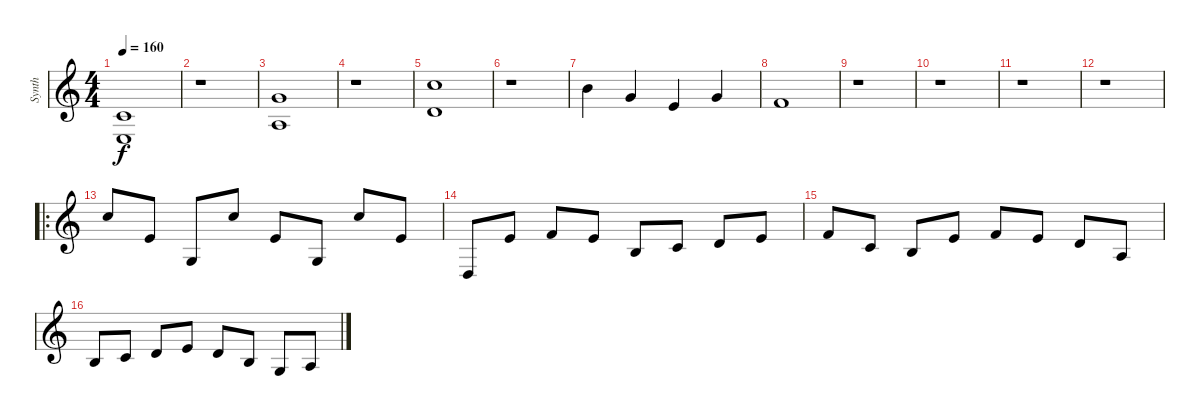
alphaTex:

\track ("Synth" "Synth") {instrument acousticgrandpiano}
\staff {score}
\tuning (E4 B3 G3 D3 A2 E2) {hide}
\ts (4 4)
\tempo 160
\clef g2
\ks c
(1.2 2.4).1{dy f} |
r.1 |
(3.1 2.3).1 |
r.1 |
(8.1 7.3).1 |
r.1 |
7.1.4 8.2.4 9.3.4 8.2.4 |
6.2.1 |
r.1 |
r.1 |
r.1 |
r.1 |
\ro
8.1.8 9.3.8 10.5.8 8.1.8 9.3.8 10.5.8 8.1.8 9.3.8 |
10.6.8 9.3.8 10.3.8 9.3.8 4.3.8 5.3.8 7.3.8 9.3.8 |
10.3.8 5.3.8 4.3.8 9.3.8 10.3.8 9.3.8 7.3.8 2.3.8 |
4.3.8 5.3.8 7.3.8 9.3.8 7.3.8 4.3.8 0.3.8 2.3.8
